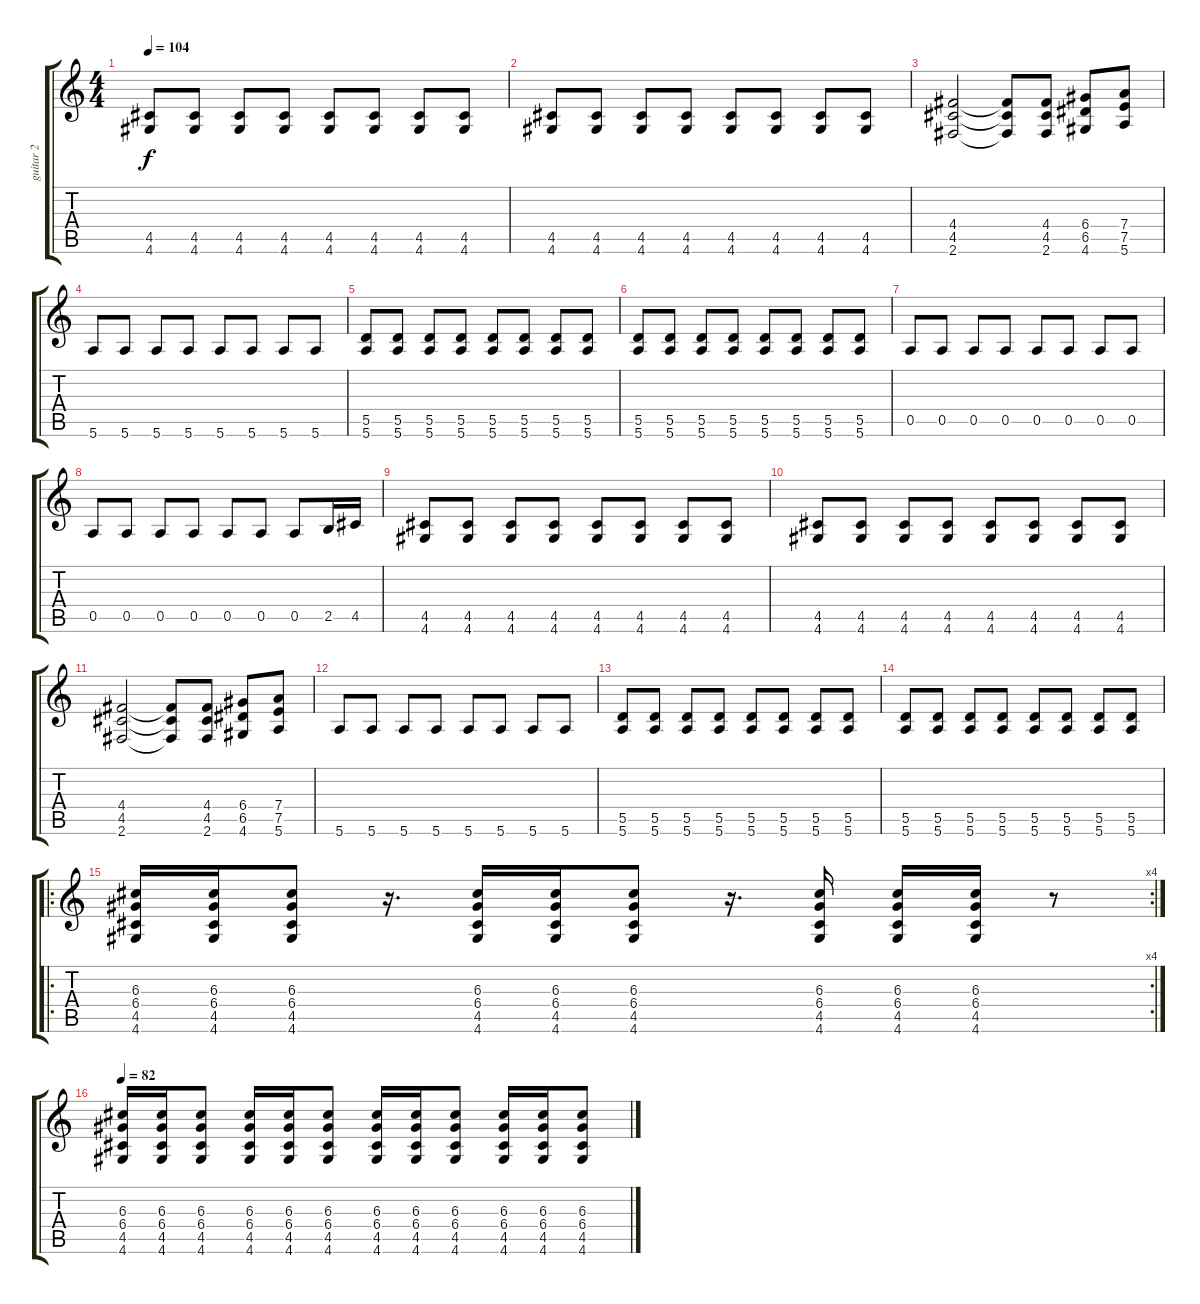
\track ("guitar 2" "guitar 2") {instrument overdrivenguitar}
\staff {score tabs}
\tuning (E4 B3 G3 D3 A2 E2) {hide}
\ts (4 4)
\tempo 104
\clef g2
\ks c
(4.5 4.6).8{dy f} (4.5 4.6).8 (4.5 4.6).8 (4.5 4.6).8 (4.5 4.6).8 (4.5 4.6).8 (4.5 4.6).8 (4.5 4.6).8 |
(4.5 4.6).8 (4.5 4.6).8 (4.5 4.6).8 (4.5 4.6).8 (4.5 4.6).8 (4.5 4.6).8 (4.5 4.6).8 (4.5 4.6).8 |
(4.4 4.5 2.6).2 (4.4{t} 4.5{t} 2.6{t}).8 (4.4 4.5 2.6).8 (6.4 6.5 4.6).8 (7.4 7.5 5.6).8 |
5.6.8 5.6.8 5.6.8 5.6.8 5.6.8 5.6.8 5.6.8 5.6.8 |
(5.5 5.6).8 (5.5 5.6).8 (5.5 5.6).8 (5.5 5.6).8 (5.5 5.6).8 (5.5 5.6).8 (5.5 5.6).8 (5.5 5.6).8 |
(5.5 5.6).8 (5.5 5.6).8 (5.5 5.6).8 (5.5 5.6).8 (5.5 5.6).8 (5.5 5.6).8 (5.5 5.6).8 (5.5 5.6).8 |
0.5.8 0.5.8 0.5.8 0.5.8 0.5.8 0.5.8 0.5.8 0.5.8 |
0.5.8 0.5.8 0.5.8 0.5.8 0.5.8 0.5.8 0.5.8 2.5.16 4.5.16 |
(4.5 4.6).8 (4.5 4.6).8 (4.5 4.6).8 (4.5 4.6).8 (4.5 4.6).8 (4.5 4.6).8 (4.5 4.6).8 (4.5 4.6).8 |
(4.5 4.6).8 (4.5 4.6).8 (4.5 4.6).8 (4.5 4.6).8 (4.5 4.6).8 (4.5 4.6).8 (4.5 4.6).8 (4.5 4.6).8 |
(4.4 4.5 2.6).2 (4.4{t} 4.5{t} 2.6{t}).8 (4.4 4.5 2.6).8 (6.4 6.5 4.6).8 (7.4 7.5 5.6).8 |
5.6.8 5.6.8 5.6.8 5.6.8 5.6.8 5.6.8 5.6.8 5.6.8 |
(5.5 5.6).8 (5.5 5.6).8 (5.5 5.6).8 (5.5 5.6).8 (5.5 5.6).8 (5.5 5.6).8 (5.5 5.6).8 (5.5 5.6).8 |
(5.5 5.6).8 (5.5 5.6).8 (5.5 5.6).8 (5.5 5.6).8 (5.5 5.6).8 (5.5 5.6).8 (5.5 5.6).8 (5.5 5.6).8 |
\ro
\rc 4
(6.3 6.4 4.5 4.6).16 (6.3 6.4 4.5 4.6).16 (6.3 6.4 4.5 4.6).8 r.16{d} (6.3 6.4 4.5 4.6).16 (6.3 6.4 4.5 4.6).16 (6.3 6.4 4.5 4.6).8 r.16{d} (6.3 6.4 4.5 4.6).16 (6.3 6.4 4.5 4.6).16 (6.3 6.4 4.5 4.6).16 r.8 |
\tempo 82
(6.3 6.4 4.5 4.6).16 (6.3 6.4 4.5 4.6).16 (6.3 6.4 4.5 4.6).8 (6.3 6.4 4.5 4.6).16 (6.3 6.4 4.5 4.6).16 (6.3 6.4 4.5 4.6).8 (6.3 6.4 4.5 4.6).16 (6.3 6.4 4.5 4.6).16 (6.3 6.4 4.5 4.6).8 (6.3 6.4 4.5 4.6).16 (6.3 6.4 4.5 4.6).16 (6.3 6.4 4.5 4.6).8
